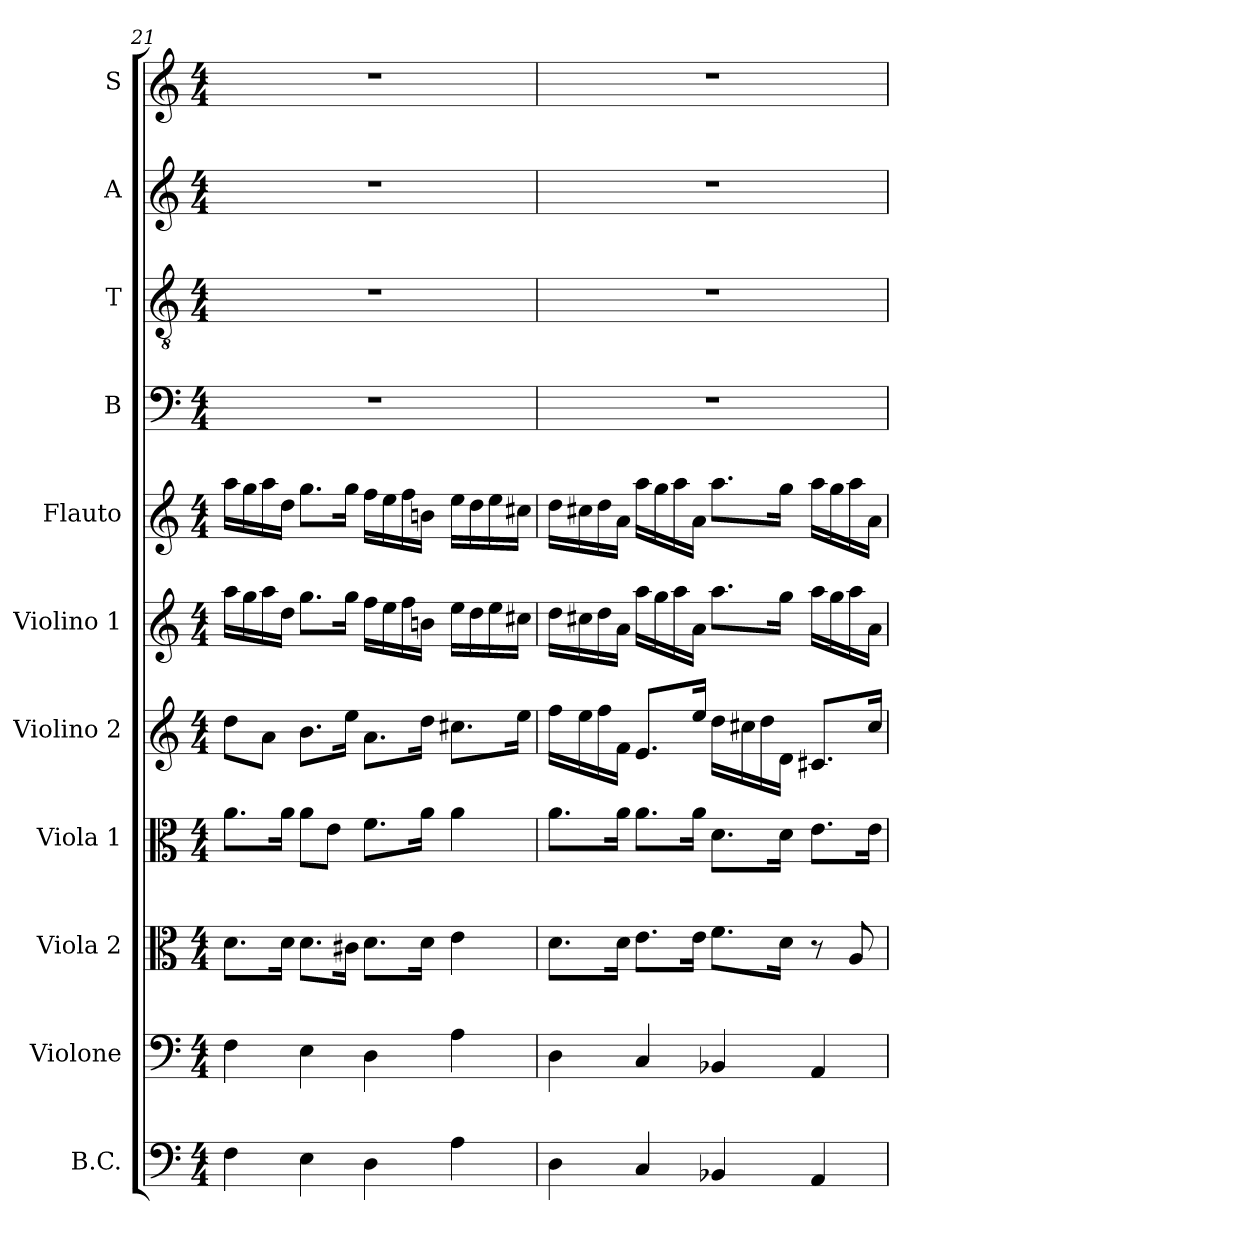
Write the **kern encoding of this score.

**kern	**kern	**kern	**kern	**kern	**kern	**kern	**kern	**kern	**kern	**kern
*part11	*part10	*part9	*part8	*part7	*part6	*part5	*part4	*part3	*part2	*part1
*staff11	*staff10	*staff9	*staff8	*staff7	*staff6	*staff5	*staff4	*staff3	*staff2	*staff1
*I"B.C.	*I"Violone	*I"Viola 2	*I"Viola 1	*I"Violino 2	*I"Violino 1	*I"Flauto	*I"B	*I"T	*I"A	*I"S
*I'B.C.	*I'Vne.	*I'Va2	*I'Va1	*I'Vn2	*I'Vn1	*I'Fl.	*I'B	*I'T	*I'A	*I'S
*clefF4	*clefF4	*clefC3	*clefC3	*clefG2	*clefG2	*clefG2	*clefF4	*clefGv2	*clefG2	*clefG2
*	*	*	*	*	*	*	*	*ITrd7c12	*	*
*k[]	*k[]	*k[]	*k[]	*k[]	*k[]	*k[]	*k[]	*k[]	*k[]	*k[]
*C:	*C:	*C:	*C:	*C:	*C:	*C:	*C:	*C:	*C:	*C:
*M4/4	*M4/4	*M4/4	*M4/4	*M4/4	*M4/4	*M4/4	*M4/4	*M4/4	*M4/4	*M4/4
=21	=21	=21	=21	=21	=21	=21	=21	=21	=21	=21
4Fi\	4Fi\	8.di\L	8.ai\L	8ddi\L	16aai\LL	16aai\LL	1r	1r	1r	1r
.	.	.	.	.	16ggi\	16ggi\	.	.	.	.
.	.	.	.	8ai\J	16aai\	16aai\	.	.	.	.
.	.	16di\Jk	16ai\Jk	.	16ddi\JJ	16ddi\JJ	.	.	.	.
4Ei\	4Ei\	8.di\L	8ai\L	8.bi\L	8.ggi\L	8.ggi\L	.	.	.	.
.	.	.	8ei\J	.	.	.	.	.	.	.
.	.	16c#Xi\Jk	.	16eei\Jk	16ggi\Jk	16ggi\Jk	.	.	.	.
4Di\	4Di\	8.di\L	8.fi\L	8.ai\L	16ffi\LL	16ffi\LL	.	.	.	.
.	.	.	.	.	16eei\	16eei\	.	.	.	.
.	.	.	.	.	16ffi\	16ffi\	.	.	.	.
.	.	16di\Jk	16ai\Jk	16ddi\Jk	16bni\JJ	16bni\JJ	.	.	.	.
4Ai\	4Ai\	4ei\	4ai\	8.cc#Xi\L	16eei\LL	16eei\LL	.	.	.	.
.	.	.	.	.	16ddi\	16ddi\	.	.	.	.
.	.	.	.	.	16eei\	16eei\	.	.	.	.
.	.	.	.	16eei\Jk	16cc#Xi\JJ	16cc#Xi\JJ	.	.	.	.
=22	=22	=22	=22	=22	=22	=22	=22	=22	=22	=22
4Di\	4Di\	8.di\L	8.ai\L	16ffi\LL	16ddi\LL	16ddi\LL	1r	1r	1r	1r
.	.	.	.	16eei\	16cc#Xi\	16cc#Xi\	.	.	.	.
.	.	.	.	16ffi\	16ddi\	16ddi\	.	.	.	.
.	.	16di\Jk	16ai\Jk	16fi\JJ	16ai\JJ	16ai\JJ	.	.	.	.
4Ci/	4Ci/	8.ei\L	8.ai\L	8.ei/L	16aai\LL	16aai\LL	.	.	.	.
.	.	.	.	.	16ggi\	16ggi\	.	.	.	.
.	.	.	.	.	16aai\	16aai\	.	.	.	.
.	.	16ei\Jk	16ai\Jk	16eei/Jk	16ai\JJ	16ai\JJ	.	.	.	.
4BB-Xi/	4BB-Xi/	8.fi\L	8.di\L	16ddi\LL	8.aai\L	8.aai\L	.	.	.	.
.	.	.	.	16cc#Xi\	.	.	.	.	.	.
.	.	.	.	16ddi\	.	.	.	.	.	.
.	.	16di\Jk	16di\Jk	16di\JJ	16ggi\Jk	16ggi\Jk	.	.	.	.
4AAi/	4AAi/	8r	8.ei\L	8.c#Xi/L	16aai\LL	16aai\LL	.	.	.	.
.	.	.	.	.	16ggi\	16ggi\	.	.	.	.
.	.	8Ai/	.	.	16aai\	16aai\	.	.	.	.
.	.	.	16ei\Jk	16cc#i/Jk	16ai\JJ	16ai\JJ	.	.	.	.
=	=	=	=	=	=	=	=	=	=	=
*-	*-	*-	*-	*-	*-	*-	*-	*-	*-	*-
